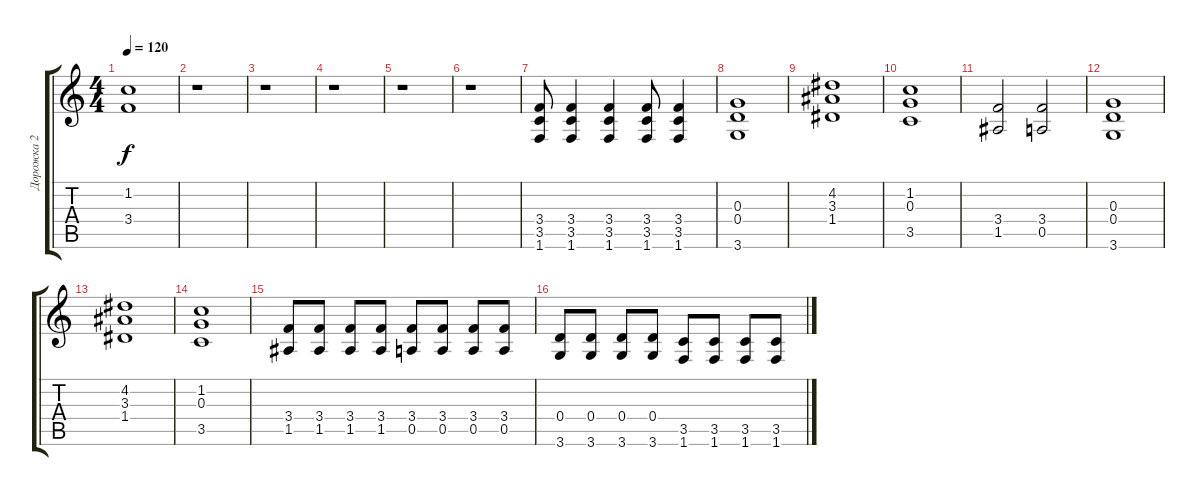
\track ("Дорожка 2" "Дорожка 2") {instrument distortionguitar}
\staff {score tabs}
\tuning (E4 B3 G3 D3 A2 E2) {hide}
\ts (4 4)
\tempo 120
\clef g2
\ks c
(1.2 3.4).1{dy f} |
r.1 |
r.1 |
r.1 |
r.1 |
r.1 |
(3.4 3.5 1.6).8 (3.4 3.5 1.6).4 (3.4 3.5 1.6).4 (3.4 3.5 1.6).8 (3.4 3.5 1.6).4 |
(0.3 0.4 3.6).1 |
(4.2 3.3 1.4).1 |
(1.2 0.3 3.5).1 |
(3.4 1.5).2 (3.4 0.5).2 |
(0.3 0.4 3.6).1 |
(4.2 3.3 1.4).1 |
(1.2 0.3 3.5).1 |
(3.4 1.5).8 (3.4 1.5).8 (3.4 1.5).8 (3.4 1.5).8 (3.4 0.5).8 (3.4 0.5).8 (3.4 0.5).8 (3.4 0.5).8 |
(0.4 3.6).8 (0.4 3.6).8 (0.4 3.6).8 (0.4 3.6).8 (3.5 1.6).8 (3.5 1.6).8 (3.5 1.6).8 (3.5 1.6).8
